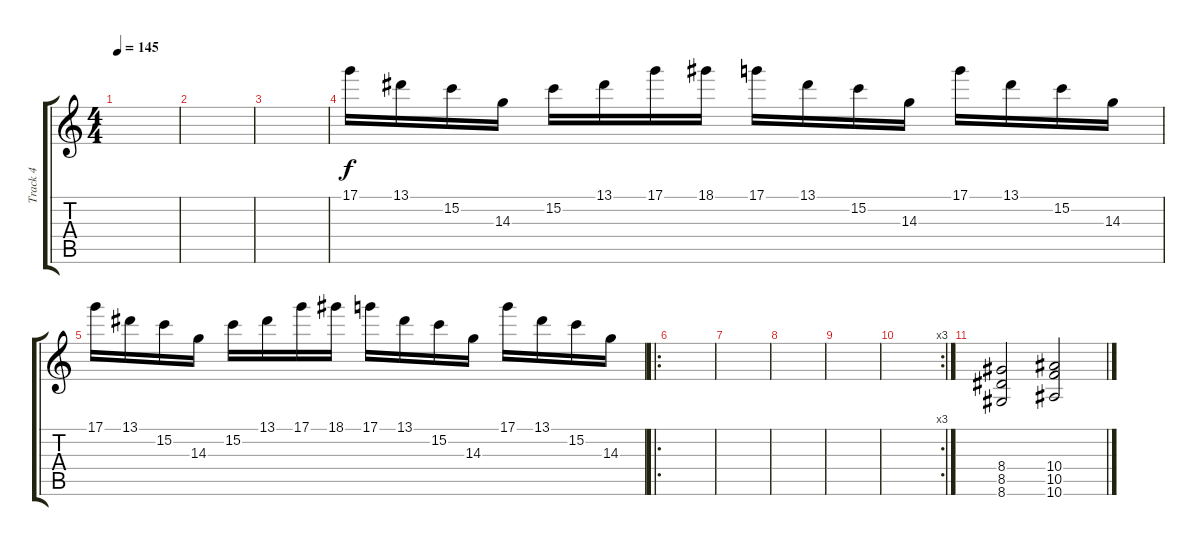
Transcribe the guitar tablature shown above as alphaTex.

\track ("Track 4" "Track 4") {instrument distortionguitar}
\staff {score tabs}
\tuning (D4 A3 F3 C3 G2 C2) {hide}
\ts (4 4)
\tempo 145
\clef g2
\ks c
|
|
|
17.1.16 13.1.16 15.2.16 14.3.16 15.2.16 13.1.16 17.1.16 18.1.16 17.1.16 13.1.16 15.2.16 14.3.16 17.1.16 13.1.16 15.2.16 14.3.16 |
17.1.16 13.1.16 15.2.16 14.3.16 15.2.16 13.1.16 17.1.16 18.1.16 17.1.16 13.1.16 15.2.16 14.3.16 17.1.16 13.1.16 15.2.16 14.3.16 |
\ro
|
|
|
|
\rc 3
|
(8.4 8.5 8.6).2 (10.4 10.5 10.6).2
